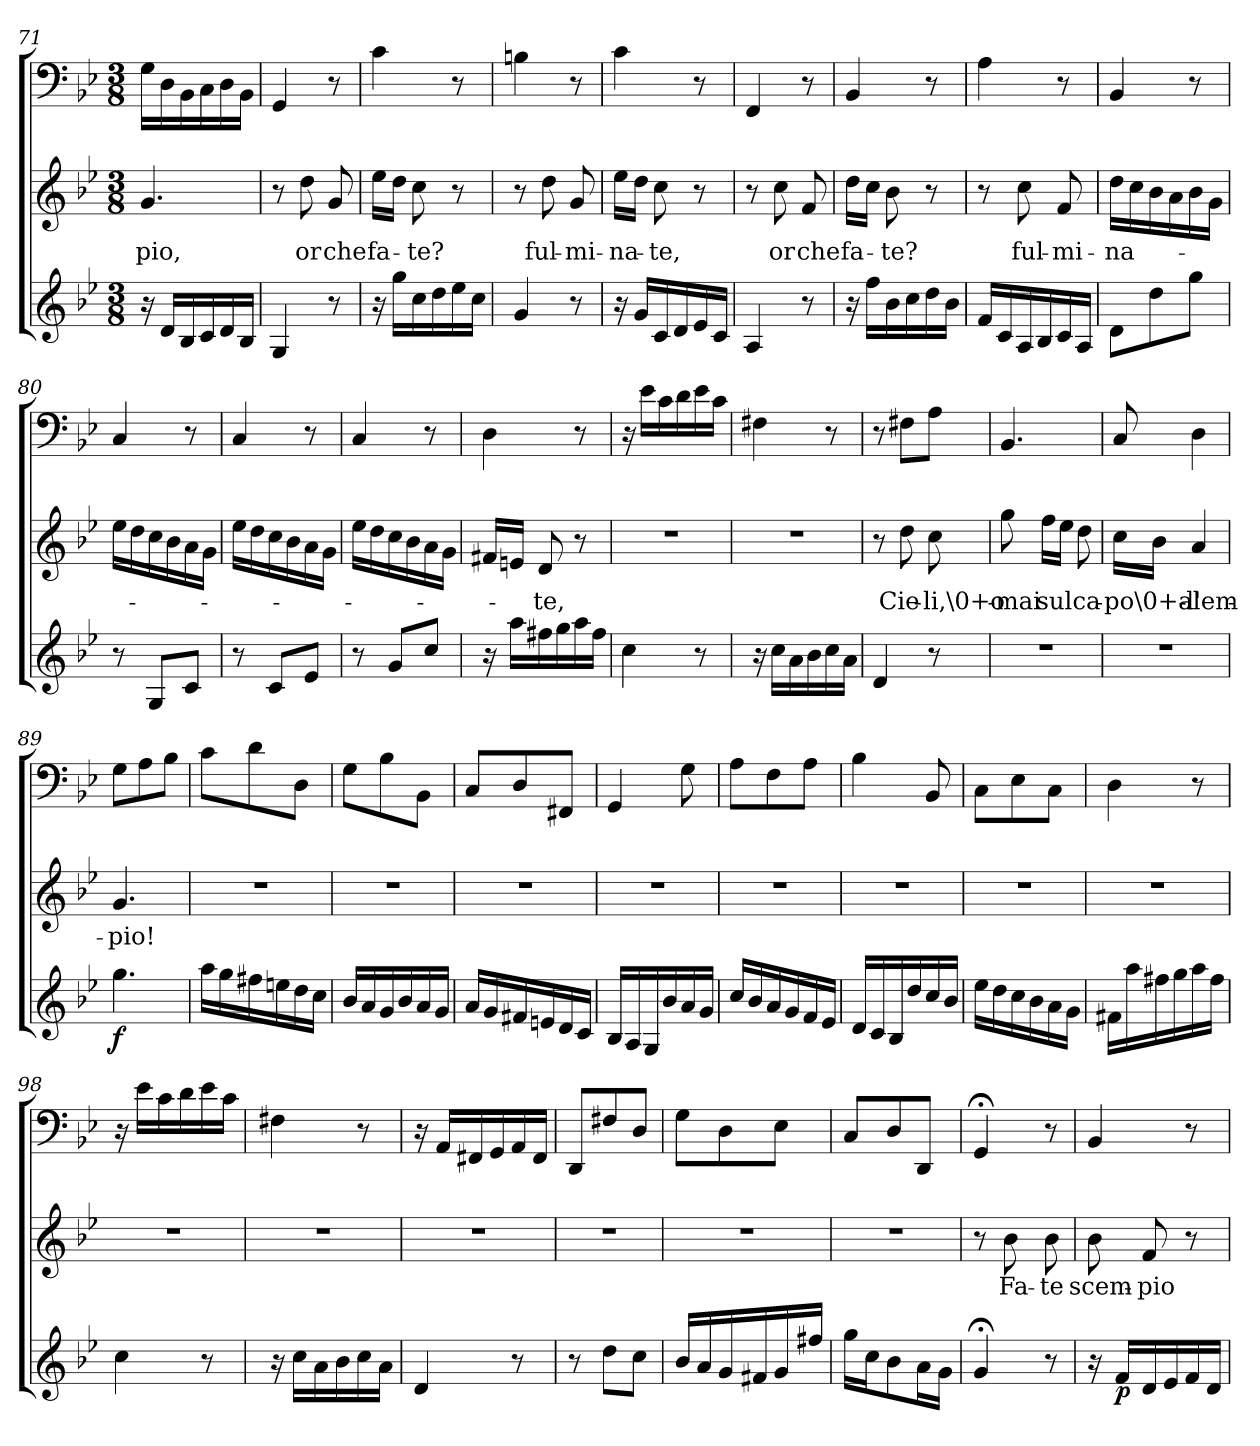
**kern	**dynam	**kern	**text	**kern
*part3	*part3	*part2	*part2	*part1
*staff3	*staff3	*staff2	*staff2	*staff1
*clefG2	*	*clefG2	*	*clefF4
*k[b-e-]	*	*k[b-e-]	*	*k[b-e-]
*g:	*	*g:	*	*g:
*M3/8	*	*M3/8	*	*M3/8
=71	=71	=71	=71	=71
16r	.	4.g/	-pio,	16G\LL
16d/LL	.	.	.	16D\
16B-/	.	.	.	16BB-\
16c/	.	.	.	16C\
16d/	.	.	.	16D\
16B-/JJ	.	.	.	16BB-\JJ
=72	=72	=72	=72	=72
4G/	.	8r	.	4GG/
.	.	8dd\	or	.
8r	.	8g/	che	8r
=73	=73	=73	=73	=73
16r	.	16ee-\LL	fa-	4c\
16gg\LL	.	16dd\JJ	.	.
16cc\	.	8cc\	-te?	.
16dd\	.	.	.	.
16ee-\	.	8r	.	8r
16cc\JJ	.	.	.	.
=74	=74	=74	=74	=74
4g/	.	8r	.	4Bn\
.	.	8dd\	ful-	.
8r	.	8g/	-mi-	8r
=75	=75	=75	=75	=75
16r	.	16ee-\LL	-na-	4c\
16g/LL	.	16dd\JJ	.	.
16c/	.	8cc\	-te,	.
16d/	.	.	.	.
16e-/	.	8r	.	8r
16c/JJ	.	.	.	.
=76	=76	=76	=76	=76
4A/	.	8r	.	4FF/
.	.	8cc\	or	.
8r	.	8f/	che	8r
=77	=77	=77	=77	=77
16r	.	16dd\LL	fa-	4BB-/
16ff\LL	.	16cc\JJ	.	.
16b-\	.	8b-\	-te?	.
16cc\	.	.	.	.
16dd\	.	8r	.	8r
16b-\JJ	.	.	.	.
=78	=78	=78	=78	=78
16f/LL	.	8r	.	4A\
16c/	.	.	.	.
16A/	.	8cc\	ful-	.
16B-/	.	.	.	.
16c/	.	8f/	-mi-	8r
16A/JJ	.	.	.	.
=79	=79	=79	=79	=79
8d\L	.	16dd\LL	-na-	4BB-/
.	.	16cc\	.	.
8dd\	.	16b-\	.	.
.	.	16a\	.	.
8gg\J	.	16b-\	.	8r
.	.	16g\JJ	.	.
=80	=80	=80	=80	=80
8r	.	16ee-\LL	.	4C/
.	.	16dd\	.	.
8G/L	.	16cc\	.	.
.	.	16b-\	.	.
8c/J	.	16a\	.	8r
.	.	16g\JJ	.	.
=81	=81	=81	=81	=81
8r	.	16ee-\LL	.	4C/
.	.	16dd\	.	.
8c/L	.	16cc\	.	.
.	.	16b-\	.	.
8e-/J	.	16a\	.	8r
.	.	16g\JJ	.	.
=82	=82	=82	=82	=82
8r	.	16ee-\LL	.	4C/
.	.	16dd\	.	.
8g/L	.	16cc\	.	.
.	.	16b-\	.	.
8cc/J	.	16a\	.	8r
.	.	16g\JJ	.	.
=83	=83	=83	=83	=83
16r	.	16f#X/LL	.	4D\
16aa\LL	.	16en/JJ	.	.
16ff#X\	.	8d/	-te,	.
16gg\	.	.	.	.
16aa\	.	8r	.	8r
16ff#\JJ	.	.	.	.
=84	=84	=84	=84	=84
4cc\	.	4.r	.	16r
.	.	.	.	16e-\LL
.	.	.	.	16c\
.	.	.	.	16d\
8r	.	.	.	16e-\
.	.	.	.	16c\JJ
=85	=85	=85	=85	=85
16r	.	4.r	.	4F#X\
16cc\LL	.	.	.	.
16a\	.	.	.	.
16b-\	.	.	.	.
16cc\	.	.	.	8r
16a\JJ	.	.	.	.
=86	=86	=86	=86	=86
4d/	.	8r	.	8r
.	.	8dd\	Cie-	8F#X\L
8r	.	8cc\	-li,\0+o-	8A\J
=87	=87	=87	=87	=87
4.r	.	8gg\	-mai	4.BB-/
.	.	16ff\LL	sul	.
.	.	16ee-\JJ	.	.
.	.	8dd\	ca-	.
=88	=88	=88	=88	=88
4.r	.	16cc\LL	-po\0+al-	8C/
.	.	16b-\JJ	.	.
.	.	4a/	-l'em-	4D\
=89	=89	=89	=89	=89
4.gg\	f	4.g/	-pio!	8G\L
.	.	.	.	8A\
.	.	.	.	8B-\J
=90	=90	=90	=90	=90
16aa\LL	.	4.r	.	8c\L
16gg\	.	.	.	.
16ff#X\	.	.	.	8d\
16een\	.	.	.	.
16dd\	.	.	.	8D\J
16cc\JJ	.	.	.	.
=91	=91	=91	=91	=91
16b-/LL	.	4.r	.	8G\L
16a/	.	.	.	.
16g/	.	.	.	8B-\
16b-/	.	.	.	.
16a/	.	.	.	8BB-\J
16g/JJ	.	.	.	.
=92	=92	=92	=92	=92
16a/LL	.	4.r	.	8C/L
16g/	.	.	.	.
16f#X/	.	.	.	8D/
16en/	.	.	.	.
16d/	.	.	.	8FF#X/J
16c/JJ	.	.	.	.
=93	=93	=93	=93	=93
16B-/LL	.	4.r	.	4GG/
16A/	.	.	.	.
16G/	.	.	.	.
16b-/	.	.	.	.
16a/	.	.	.	8G\
16g/JJ	.	.	.	.
=94	=94	=94	=94	=94
16cc/LL	.	4.r	.	8A\L
16b-/	.	.	.	.
16a/	.	.	.	8F\
16g/	.	.	.	.
16f/	.	.	.	8A\J
16e-/JJ	.	.	.	.
=95	=95	=95	=95	=95
16d/LL	.	4.r	.	4B-\
16c/	.	.	.	.
16B-/	.	.	.	.
16dd/	.	.	.	.
16cc/	.	.	.	8BB-/
16b-/JJ	.	.	.	.
=96	=96	=96	=96	=96
16ee-\LL	.	4.r	.	8C\L
16dd\	.	.	.	.
16cc\	.	.	.	8E-\
16b-\	.	.	.	.
16a\	.	.	.	8C\J
16g\JJ	.	.	.	.
=97	=97	=97	=97	=97
16f#X\LL	.	4.r	.	4D\
16aa\	.	.	.	.
16ff#X\	.	.	.	.
16gg\	.	.	.	.
16aa\	.	.	.	8r
16ff#\JJ	.	.	.	.
=98	=98	=98	=98	=98
4cc\	.	4.r	.	16r
.	.	.	.	16e-\LL
.	.	.	.	16c\
.	.	.	.	16d\
8r	.	.	.	16e-\
.	.	.	.	16c\JJ
=99	=99	=99	=99	=99
16r	.	4.r	.	4F#X\
16cc\LL	.	.	.	.
16a\	.	.	.	.
16b-\	.	.	.	.
16cc\	.	.	.	8r
16a\JJ	.	.	.	.
=100	=100	=100	=100	=100
4d/	.	4.r	.	16r
.	.	.	.	16AA/LL
.	.	.	.	16FF#X/
.	.	.	.	16GG/
8r	.	.	.	16AA/
.	.	.	.	16FF#/JJ
=101	=101	=101	=101	=101
8r	.	4.r	.	8DD/L
8dd\L	.	.	.	8F#X/
8cc\J	.	.	.	8D/J
=102	=102	=102	=102	=102
16b-/LL	.	4.r	.	8G\L
16a/	.	.	.	.
16g/	.	.	.	8D\
16f#X/	.	.	.	.
16g/	.	.	.	8E-\J
16ff#X/JJ	.	.	.	.
=103	=103	=103	=103	=103
16gg\LL	.	4.r	.	8C/L
16cc\J	.	.	.	.
8b-\	.	.	.	8D/
16a\L	.	.	.	8DD/J
16g\JJ	.	.	.	.
=104	=104	=104	=104	=104
4g;</	.	8r	.	4GG;</
.	.	8b-\	Fa-	.
8r	.	8b-\	-te	8r
=105	=105	=105	=105	=105
16r	.	8b-\	scem-	4BB-/
16f/LL	p	.	.	.
16d/	.	8f/	-pio	.
16e-/	.	.	.	.
16f/	.	8r	.	8r
16d/JJ	.	.	.	.
=	=	=	=	=
*-	*-	*-	*-	*-
